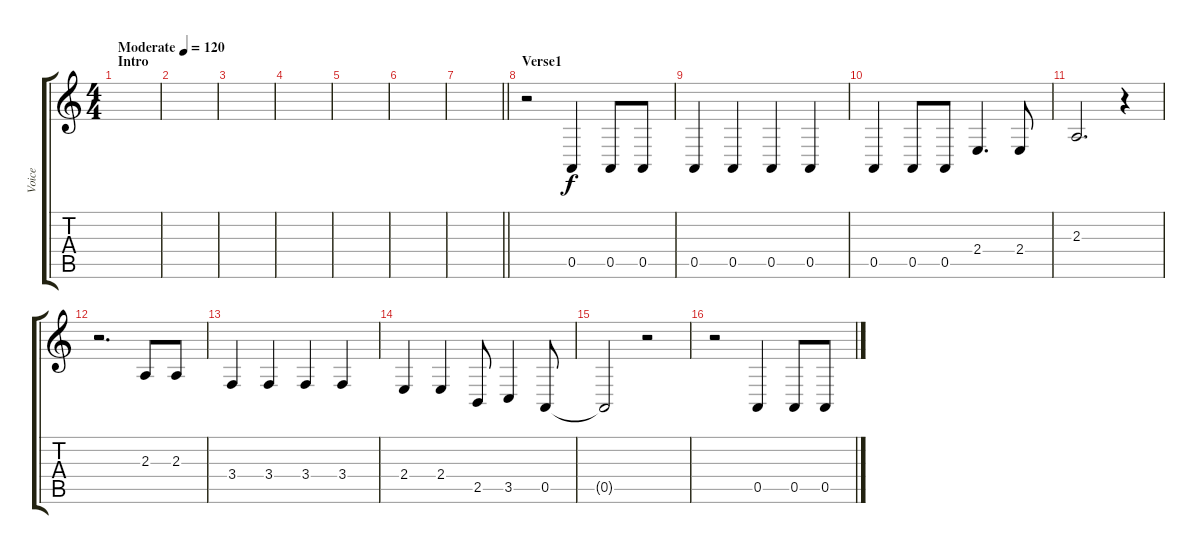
\track ("Voice" "Voice") {instrument viola}
\staff {score tabs}
\tuning (E4 B3 G3 D3 A2 E2) {hide}
\ts (4 4)
\section ("" "Intro")
\tempo (120 "Moderate")
\clef g2
\ks c
|
|
|
|
|
|
\barLineRight lightlight
|
\section ("" "Verse1")
r.2 0.5.4 0.5.8 0.5.8 |
0.5.4 0.5.4 0.5.4 0.5.4 |
0.5.4 0.5.8 0.5.8 2.4.4{d} 2.4.8 |
2.3.2{d} r.4 |
r.2{d} 2.3.8 2.3.8 |
3.4.4 3.4.4 3.4.4 3.4.4 |
2.4.4 2.4.4 2.5.8 3.5.4 0.5.8 |
0.5{t}.2 r.2 |
r.2 0.5.4 0.5.8 0.5.8
